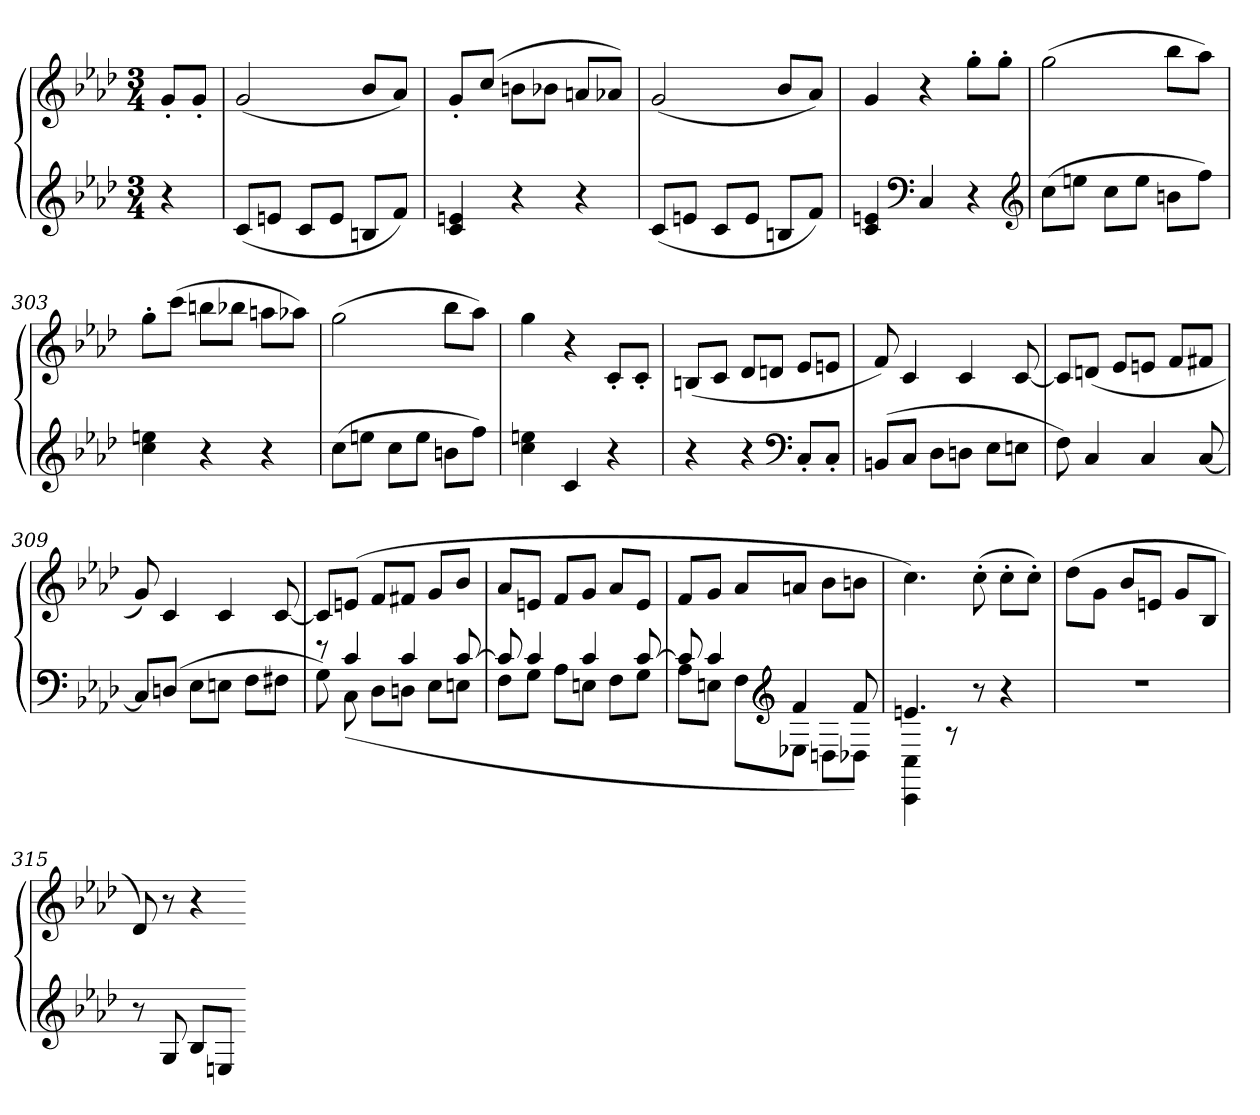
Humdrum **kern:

**kern	**kern
*part1	*part1
*staff2	*staff1
*clefG2	*clefG2
*k[b-e-a-d-]	*k[b-e-a-d-]
*f:	*f:
*M3/4	*M3/4
=	=
4r	8g'L
.	8g'J
=298	=298
(8cL	(2g
8enJ	.
8cL	.
8eJ	.
8BnL	8b-L
8fJ)	8a-J)
=299	=299
4c 4en	8g'L
.	(8ccJ
4r	8bnL
.	8b-XJ
4r	8anL
.	8a-XJ)
=300	=300
(8cL	(2g
8enJ	.
8cL	.
8eJ	.
8BnL	8b-L
8fJ)	8a-J)
=301	=301
4c 4en	4g
*clefF4	*
4C	4r
4r	8gg'L
.	8gg'J
*clefG2	*
=302	=302
(8ccL	(2gg
8eenJ	.
8ccL	.
8eeJ	.
8bnL	8bb-L
8ffJ)	8aa-J)
=303	=303
4cc 4een	8gg'L
.	(8cccJ
4r	8bbnL
.	8bb-XJ
4r	8aanL
.	8aa-XJ)
=304	=304
(8ccL	(2gg
8eenJ	.
8ccL	.
8eeJ	.
8bnL	8bb-L
8ffJ)	8aa-J)
=305	=305
4cc 4een	4gg
4c	4r
4r	8c'L
.	8c'J
=306	=306
4r	(8BnL
.	8cJ
4r	8d-L
.	8dnJ
*clefF4	*
8C'L	8e-L
8C'J	8enJ
=307	=307
(8BBnL	8f)
8CJ	4c
8D-L	.
8DnJ	4c
8E-L	.
8EnJ	[8c
=308	=308
8F)	8cL]
4C	(8dnJ
.	8e-L
4C	8enJ
.	8fL
[8C	8f#XJ
=309	=309
8CL]	8g)
(8DnJ	4c
8E-L	.
8EnJ	4c
8FL	.
8F#XJ	[8c
=310	=310
*^	*
8r	8G)	8cL]
4c	(8C	(8enJ
.	8D-L	8fL
4c	8DnJ	8f#XJ
.	8E-L	8gL
[8c	8EnJ	8b-J
=311	=311	=311
8c]	8FL	8a-L
4c	8GJ	8enJ
.	8A-L	8fL
4c	8EnJ	8gJ
.	8FL	8a-L
[8c	8GJ	8eJ
=312	=312	=312
8c]	8A-L	8fL
4c	8EnJ	8gJ
.	8FL	8a-L
*clefG2	*	*
4f	8E-XJ	8anJ
.	8DnL	8b-L
8f	8D-XJ)	8bnJ
=313	=313	=313
4.en	4CC 4C	4.cc)
.	8r	.
8r	4.ryy	(8cc'
4r	.	8cc'L
.	.	8cc'J)
*v	*v	*
=314	=314
2.r	(8dd-L
.	8gJ
.	8b-L
.	8enJ
.	8gL
.	8B-J
=315	=315
8r	8d-)
8G	8r
8B-L	4r
8EnJ	.
=-	=-
*-	*-
